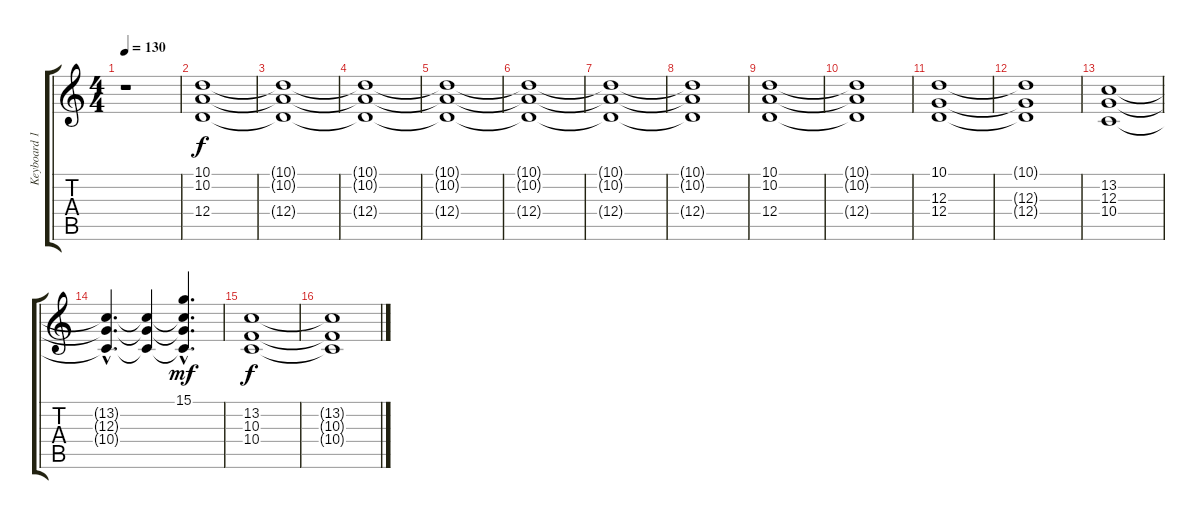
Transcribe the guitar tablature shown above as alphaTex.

\track ("Keyboard 1" "Keyboard 1") {instrument stringensemble1}
\staff {score tabs}
\tuning (E4 B3 G3 D3 A2 E2) {hide}
\ts (4 4)
\tempo 130
\clef g2
\ks c
r.1{dy f instrument stringensemble1} |
(10.1 10.2 12.4).1 |
(10.1{t} 10.2{t} 12.4{t}).1 |
(10.1{t} 10.2{t} 12.4{t}).1 |
(10.1{t} 10.2{t} 12.4{t}).1 |
(10.1{t} 10.2{t} 12.4{t}).1 |
(10.1{t} 10.2{t} 12.4{t}).1 |
(10.1{t} 10.2{t} 12.4{t}).1 |
(10.1 10.2 12.4).1 |
(10.1{t} 10.2{t} 12.4{t}).1 |
(10.1 12.3 12.4).1 |
(10.1{t} 12.3{t} 12.4{t}).1 |
(13.2 12.3 10.4).1 |
(13.2{hac t} 12.3{hac t} 10.4{hac t}).4{d} (13.2{t} 12.3{t} 10.4{t}).4 (15.1{hac} 13.2{hac t} 12.3{hac t} 10.4{hac t}).4{d dy mf} |
(13.2 10.3 10.4).1{dy f} |
(13.2{t} 10.3{t} 10.4{t}).1
